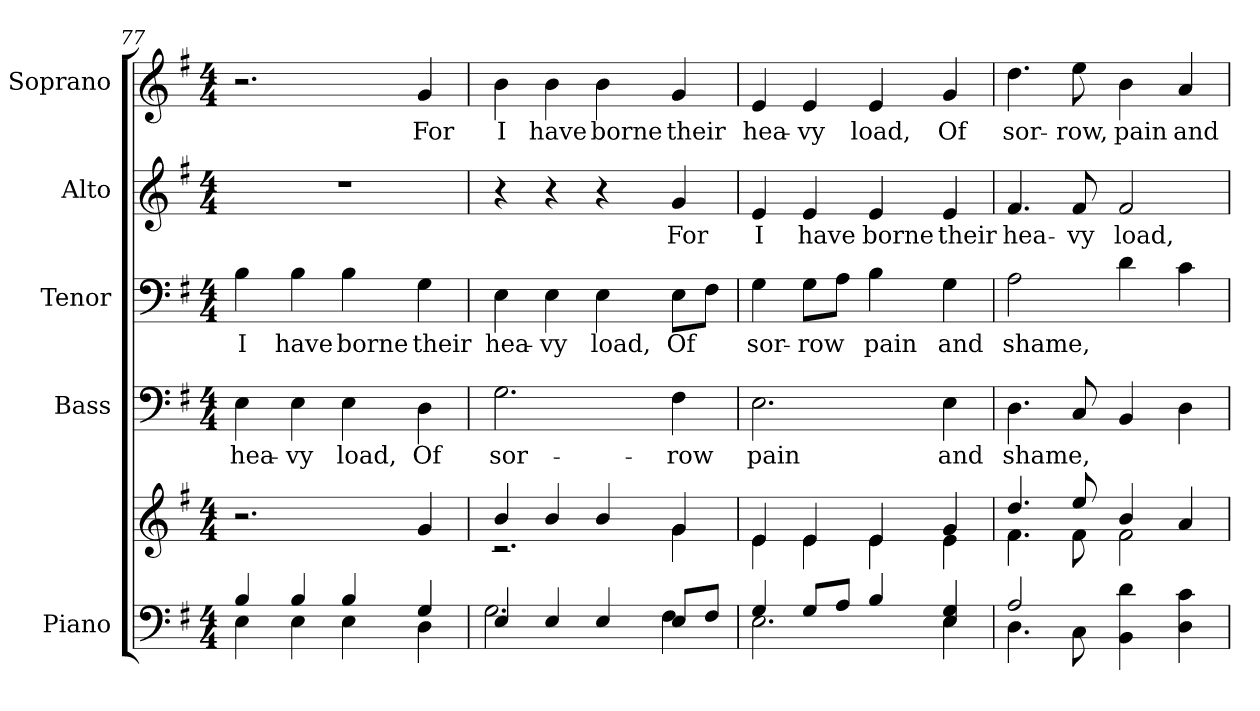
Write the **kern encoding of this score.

**kern	**kern	**kern	**text	**kern	**text	**kern	**text	**kern	**text
*part5	*part5	*part4	*part4	*part3	*part3	*part2	*part2	*part1	*part1
*staff6	*staff5	*staff4	*staff4	*staff3	*staff3	*staff2	*staff2	*staff1	*staff1
*I"Piano	*	*I"Bass	*	*I"Tenor	*	*I"Alto	*	*I"Soprano	*
*I'Pno.	*	*I'B.	*	*I'T.	*	*I'A.	*	*I'S.	*
*clefF4	*clefG2	*clefF4	*	*clefF4	*	*clefG2	*	*clefG2	*
*k[f#]	*k[f#]	*k[f#]	*	*k[f#]	*	*k[f#]	*	*k[f#]	*
*G:	*G:	*G:	*	*G:	*	*G:	*	*G:	*
*M4/4	*M4/4	*M4/4	*	*M4/4	*	*M4/4	*	*M4/4	*
=77	=77	=77	=77	=77	=77	=77	=77	=77	=77
*^	*	*	*	*	*	*	*	*	*
!	!	!	!	!LO:LY:b:color=#000000	!	!	!	!	!	!
!	!	!	!	!	!	!LO:LY:b:color=#000000	!	!	!	!
4Bi/	4Ei\	2.r	4Ei\	hea-	4Bi\	I	1r	.	2.r	.
!	!	!	!	!LO:LY:b:color=#000000	!	!	!	!	!	!
!	!	!	!	!	!	!LO:LY:b:color=#000000	!	!	!	!
4Bi/	4Ei\	.	4Ei\	-vy	4Bi\	have	.	.	.	.
!	!	!	!	!LO:LY:b:color=#000000	!	!	!	!	!	!
!	!	!	!	!	!	!LO:LY:b:color=#000000	!	!	!	!
4Bi/	4Ei\	.	4Ei\	load,	4Bi\	borne	.	.	.	.
!	!	!	!	!LO:LY:b:color=#000000	!	!	!	!	!	!
!	!	!	!	!	!	!LO:LY:b:color=#000000	!	!	!	!
!	!	!	!	!	!	!	!	!	!	!LO:LY:b:color=#000000
4Gi/	4Di\	4gi/	4Di\	Of	4Gi\	their	.	.	4gi/	For
!!LO:PB:g=z
=78	=78	=78	=78	=78	=78	=78	=78	=78	=78	=78
*	*	*^	*	*	*	*	*	*	*	*
!	!	!	!	!	!LO:LY:b:color=#000000	!	!	!	!	!	!
!	!	!	!	!	!	!	!LO:LY:b:color=#000000	!	!	!	!
!	!	!	!	!	!	!	!	!	!	!	!LO:LY:b:color=#000000
4Ei/	2.Gi\	4bi/	2.r	2.Gi\	sor-	4Ei\	hea-	4r	.	4bi\	I
!	!	!	!	!	!	!	!LO:LY:b:color=#000000	!	!	!	!
!	!	!	!	!	!	!	!	!	!	!	!LO:LY:b:color=#000000
4Ei/	.	4bi/	.	.	.	4Ei\	-vy	4r	.	4bi\	have
!	!	!	!	!	!	!	!LO:LY:b:color=#000000	!	!	!	!
!	!	!	!	!	!	!	!	!	!	!	!LO:LY:b:color=#000000
4Ei/	.	4bi/	.	.	.	4Ei\	load,	4r	.	4bi\	borne
!	!	!	!	!	!LO:LY:b:color=#000000	!	!	!	!	!	!
!	!	!	!	!	!	!	!LO:LY:b:color=#000000	!	!	!	!
!	!	!	!	!	!	!	!	!	!LO:LY:b:color=#000000	!	!
!	!	!	!	!	!	!	!	!	!	!	!LO:LY:b:color=#000000
8Ei/L	4F#i\	4gi/	4gi\	4F#i\	-row	8Ei\L	Of	4gi/	For	4gi/	their
8F#i/J	.	.	.	.	.	8F#i\J	.	.	.	.	.
=79	=79	=79	=79	=79	=79	=79	=79	=79	=79	=79	=79
!	!	!	!	!	!LO:LY:b:color=#000000	!	!	!	!	!	!
!	!	!	!	!	!	!	!LO:LY:b:color=#000000	!	!	!	!
!	!	!	!	!	!	!	!	!	!LO:LY:b:color=#000000	!	!
!	!	!	!	!	!	!	!	!	!	!	!LO:LY:b:color=#000000
4Gi/	2.Ei\	4ei/	4ei\	2.Ei\	pain	4Gi\	sor-	4ei/	I	4ei/	hea-
!	!	!	!	!	!	!	!LO:LY:b:color=#000000	!	!	!	!
!	!	!	!	!	!	!	!	!	!LO:LY:b:color=#000000	!	!
!	!	!	!	!	!	!	!	!	!	!	!LO:LY:b:color=#000000
8Gi/L	.	4ei/	4ei\	.	.	8Gi\L	-row	4ei/	have	4ei/	-vy
8Ai/J	.	.	.	.	.	8Ai\J	.	.	.	.	.
!	!	!	!	!	!	!	!LO:LY:b:color=#000000	!	!	!	!
!	!	!	!	!	!	!	!	!	!LO:LY:b:color=#000000	!	!
!	!	!	!	!	!	!	!	!	!	!	!LO:LY:b:color=#000000
4Bi/	.	4ei/	4ei\	.	.	4Bi\	pain	4ei/	borne	4ei/	load,
!	!	!	!	!	!LO:LY:b:color=#000000	!	!	!	!	!	!
!	!	!	!	!	!	!	!LO:LY:b:color=#000000	!	!	!	!
!	!	!	!	!	!	!	!	!	!LO:LY:b:color=#000000	!	!
!	!	!	!	!	!	!	!	!	!	!	!LO:LY:b:color=#000000
4Ei/ 4Gi	4Ei\	4gi/	4ei\	4Ei\	and	4Gi\	and	4ei/	their	4gi/	Of
=80	=80	=80	=80	=80	=80	=80	=80	=80	=80	=80	=80
!	!	!	!	!	!LO:LY:b:color=#000000	!	!	!	!	!	!
!	!	!	!	!	!	!	!LO:LY:b:color=#000000	!	!	!	!
!	!	!	!	!	!	!	!	!	!LO:LY:b:color=#000000	!	!
!	!	!	!	!	!	!	!	!	!	!	!LO:LY:b:color=#000000
2Ai/	4.Di\	4.ddi/	4.f#i\	4.Di\	shame,	2Ai\	shame,	4.f#i/	hea-	4.ddi\	sor-
!	!	!	!	!	!	!	!	!	!LO:LY:b:color=#000000	!	!
!	!	!	!	!	!	!	!	!	!	!	!LO:LY:b:color=#000000
.	8Ci\	8eei/	8f#i\	8Ci/	.	.	.	8f#i/	-vy	8eei\	-row,
!	!	!	!	!	!	!	!	!	!LO:LY:b:color=#000000	!	!
!	!	!	!	!	!	!	!	!	!	!	!LO:LY:b:color=#000000
4BBi\ 4di	2ryy	4bi/	2f#i\	4BBi/	.	4di\	.	2f#i/	load,	4bi\	pain
!	!	!	!	!	!	!	!	!	!	!	!LO:LY:b:color=#000000
4Di\ 4ci	.	4ai/	.	4Di\	.	4ci\	.	.	.	4ai/	and
*v	*v	*	*	*	*	*	*	*	*	*	*
*	*v	*v	*	*	*	*	*	*	*	*
=	=	=	=	=	=	=	=	=	=
*-	*-	*-	*-	*-	*-	*-	*-	*-	*-
